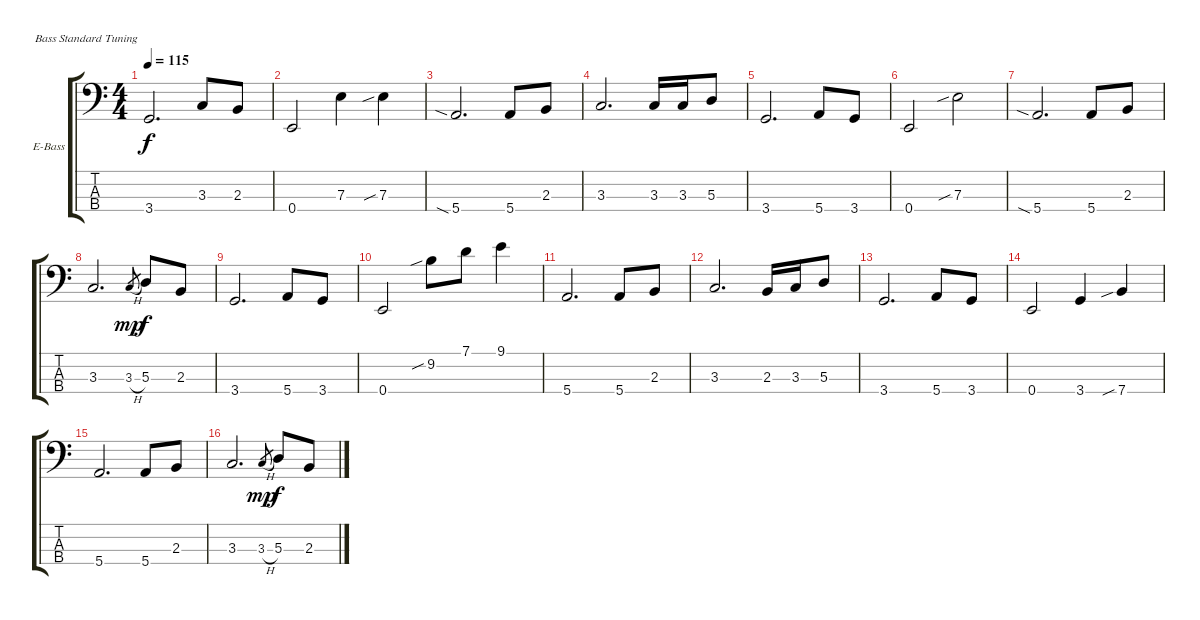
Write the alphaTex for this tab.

\defaultSystemsLayout 4
\bracketExtendMode groupsimilarinstruments
\firstSystemTrackNameOrientation horizontal
\otherSystemsTrackNameOrientation horizontal
\track ("Electric Bass" "E-Bass") {instrument electricbassfinger}
\staff {score tabs}
\tuning (G2 D2 A1 E1)
\ts (4 4)
\tempo 115
\clef f4
\ks c
3.4.2{d dy f} 3.3.8 2.3.8 |
0.4.2 7.3.4 7.3{sib}.4 |
5.4{sia}.2{d} 5.4.8 2.3.8 |
3.3.2{d} 3.3.16 3.3.16 5.3.8 |
3.4.2{d} 5.4.8 3.4.8 |
0.4.2 7.3{sib}.2 |
5.4{sia}.2{d} 5.4.8 2.3.8 |
3.3.2{d} 3.3{h}.8{gr dy mp} 5.3.8{dy f} 2.3.8 |
3.4.2{d} 5.4.8 3.4.8 |
0.4.2 9.2{sib}.8 7.1.8 9.1.4 |
5.4.2{d} 5.4.8 2.3.8 |
3.3.2{d} 2.3.16 3.3.16 5.3.8 |
3.4.2{d} 5.4.8 3.4.8 |
0.4.2 3.4.4 7.4{sib}.4 |
5.4.2{d} 5.4.8 2.3.8 |
3.3.2{d} 3.3{h}.8{gr dy mp} 5.3.8{dy f} 2.3.8
